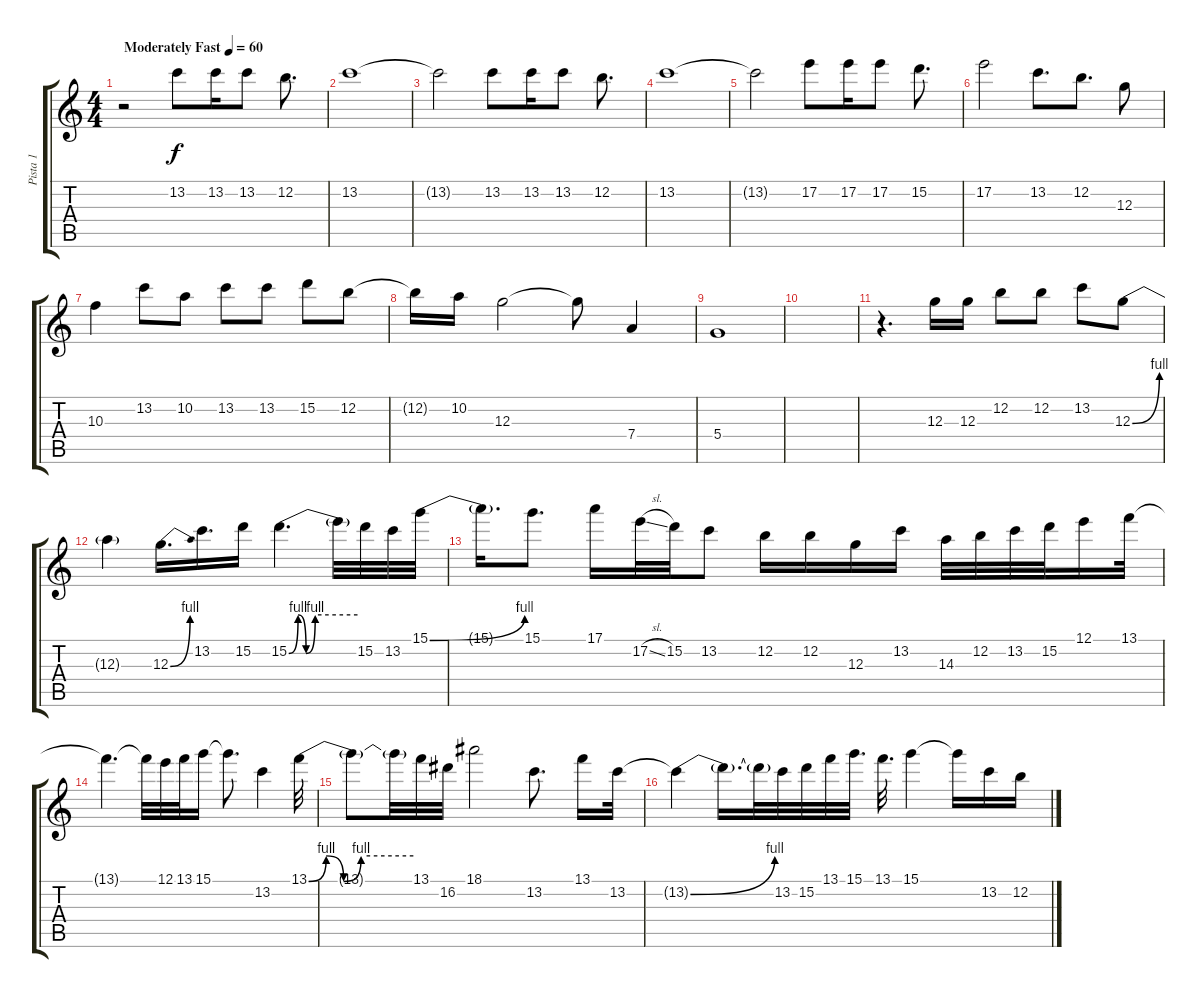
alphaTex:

\track ("Pista 1" "Pista 1") {instrument acousticguitarsteel}
\staff {score tabs}
\tuning (E4 B3 G3 D3 A2 E2) {hide}
\ts (4 4)
\tempo (60 "Moderately Fast")
\clef g2
\ks c
r.2{dy f instrument acousticguitarsteel} 13.2.8 13.2.16 13.2.8 12.2.8{d} |
13.2.1 |
13.2{t}.2 13.2.8 13.2.16 13.2.8 12.2.8{d} |
13.2.1 |
13.2{t}.2 17.2.8 17.2.16 17.2.8 15.2.8{d} |
17.2.2 13.2.8{d} 12.2.8{d} 12.3.8 |
10.3.4 13.2.8 10.2.8 13.2.8 13.2.8 15.2.8 12.2.8 |
12.2{t}.16 10.2.16 12.3.2 12.3{t}.8 7.4.4 |
5.4.1 |
|
r.4{d} 12.3.16 12.3.16 12.2.8 12.2.8 13.2.8 12.3{be (bend 0 0 60 4)}.8 |
12.3{t}.4 12.3{be (bend 0 0 60 4)}.16{d} 13.2.16{d} 15.2.16 15.2{be (custom 0 0 8 4 15 0 23 4 60 4)}.4{d} 15.2{t}.32 15.2.32 13.2.32 15.1{be (bend 0 0 60 4)}.32 |
15.1{t}.16{d} 15.1.8{d} 17.1.16 17.2{sl}.32 15.2.32 13.2.8 12.2.16 12.2.16 12.3.16 13.2.16 14.3.32 12.2.32 13.2.32 15.2.32 12.1.16 13.1.32 |
13.1{t}.4{d} 13.1{t}.32 12.1.32 13.1.32 15.1.16 15.1{t}.8{d} 13.2.4 13.1{be (custom 0 0 10 4 20 0 30 4 60 4)}.32 |
13.1{t}.8 13.1{t}.32 13.1.32 16.2.32 18.1.2 13.2.8{d} 13.1.16 13.2.32 |
13.2{be (bend 0 0 60 4) t}.4 13.2{t}.16{d} 13.2{t}.32 13.2.32 15.2.32 13.1.32 15.1.32{d} 13.1.32{d} 15.1.4 15.1{t}.16 13.2.16 12.2.16
